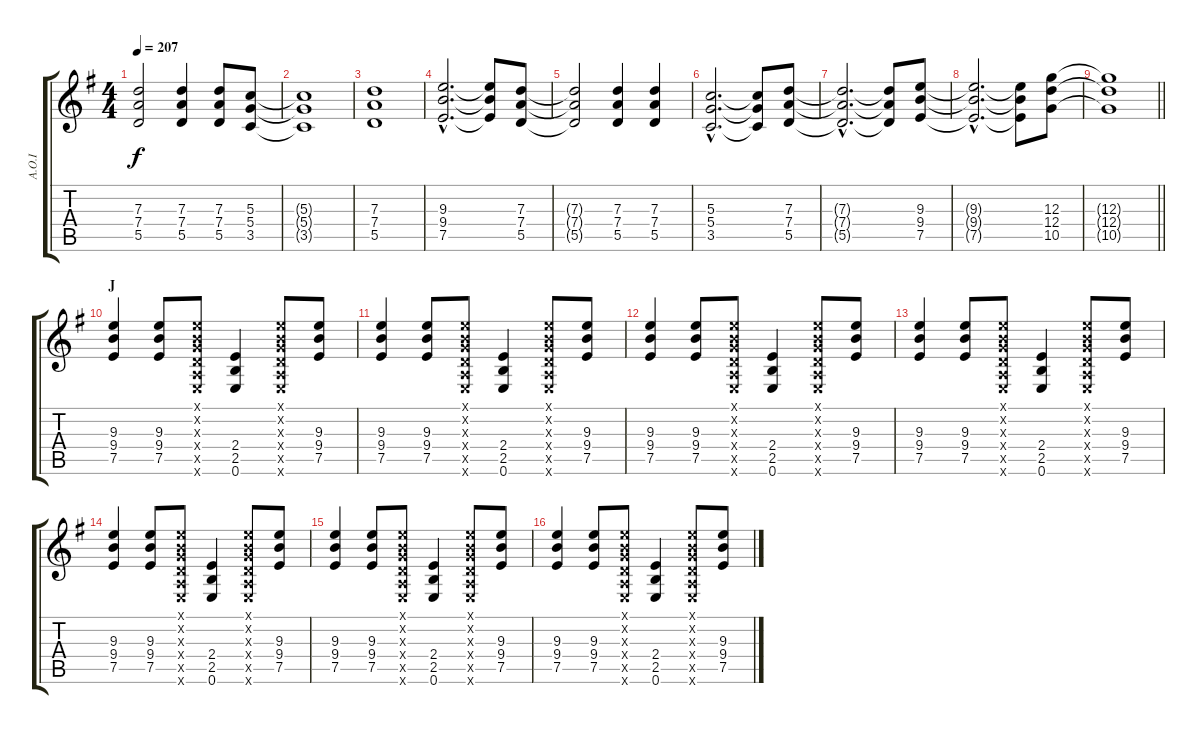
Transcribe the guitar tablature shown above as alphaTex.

\track ("A.O.I" "A.O.I") {instrument distortionguitar}
\staff {score tabs}
\tuning (E4 B3 G3 D3 A2 E2) {hide}
\ts (4 4)
\tempo 207
\clef g2
\ks eminor
(7.3 7.4 5.5).2{dy f} (7.3 7.4 5.5).4 (7.3 7.4 5.5).8 (5.3 5.4 3.5).8 |
(5.3{t} 5.4{t} 3.5{t}).1 |
(7.3 7.4 5.5).1 |
(9.3{hac} 9.4{hac} 7.5{hac}).2{d} (9.3{t} 9.4{t} 7.5{t}).8 (7.3 7.4 5.5).8 |
(7.3{t} 7.4{t} 5.5{t}).2 (7.3 7.4 5.5).4 (7.3 7.4 5.5).4 |
(5.3{hac} 5.4{hac} 3.5{hac}).2{d} (5.3{t} 5.4{t} 3.5{t}).8 (7.3 7.4 5.5).8 |
(7.3{hac t} 7.4{hac t} 5.5{hac t}).2{d} (7.3{t} 7.4{t} 5.5{t}).8 (9.3 9.4 7.5).8 |
(9.3{hac t} 9.4{hac t} 7.5{hac t}).2{d} (9.3{t} 9.4{t} 7.5{t}).8 (12.3 12.4 10.5).8 |
\barLineRight lightlight
(12.3{t} 12.4{t} 10.5{t}).1 |
\section ("" "J")
(9.3 9.4 7.5).4{volume 10 balance 12 instrument distortionguitar} (9.3 9.4 7.5).8 (0.1{x} 0.2{x} 0.3{x} 0.4{x} 0.5{x} 0.6{x}).8 (2.4 2.5 0.6).4 (0.1{x} 0.2{x} 0.3{x} 0.4{x} 0.5{x} 0.6{x}).8 (9.3 9.4 7.5).8 |
(9.3 9.4 7.5).4 (9.3 9.4 7.5).8 (0.1{x} 0.2{x} 0.3{x} 0.4{x} 0.5{x} 0.6{x}).8 (2.4 2.5 0.6).4 (0.1{x} 0.2{x} 0.3{x} 0.4{x} 0.5{x} 0.6{x}).8 (9.3 9.4 7.5).8 |
(9.3 9.4 7.5).4 (9.3 9.4 7.5).8 (0.1{x} 0.2{x} 0.3{x} 0.4{x} 0.5{x} 0.6{x}).8 (2.4 2.5 0.6).4 (0.1{x} 0.2{x} 0.3{x} 0.4{x} 0.5{x} 0.6{x}).8 (9.3 9.4 7.5).8 |
(9.3 9.4 7.5).4 (9.3 9.4 7.5).8 (0.1{x} 0.2{x} 0.3{x} 0.4{x} 0.5{x} 0.6{x}).8 (2.4 2.5 0.6).4 (0.1{x} 0.2{x} 0.3{x} 0.4{x} 0.5{x} 0.6{x}).8 (9.3 9.4 7.5).8 |
(9.3 9.4 7.5).4 (9.3 9.4 7.5).8 (0.1{x} 0.2{x} 0.3{x} 0.4{x} 0.5{x} 0.6{x}).8 (2.4 2.5 0.6).4 (0.1{x} 0.2{x} 0.3{x} 0.4{x} 0.5{x} 0.6{x}).8 (9.3 9.4 7.5).8 |
(9.3 9.4 7.5).4 (9.3 9.4 7.5).8 (0.1{x} 0.2{x} 0.3{x} 0.4{x} 0.5{x} 0.6{x}).8 (2.4 2.5 0.6).4 (0.1{x} 0.2{x} 0.3{x} 0.4{x} 0.5{x} 0.6{x}).8 (9.3 9.4 7.5).8 |
(9.3 9.4 7.5).4 (9.3 9.4 7.5).8 (0.1{x} 0.2{x} 0.3{x} 0.4{x} 0.5{x} 0.6{x}).8 (2.4 2.5 0.6).4 (0.1{x} 0.2{x} 0.3{x} 0.4{x} 0.5{x} 0.6{x}).8 (9.3 9.4 7.5).8
